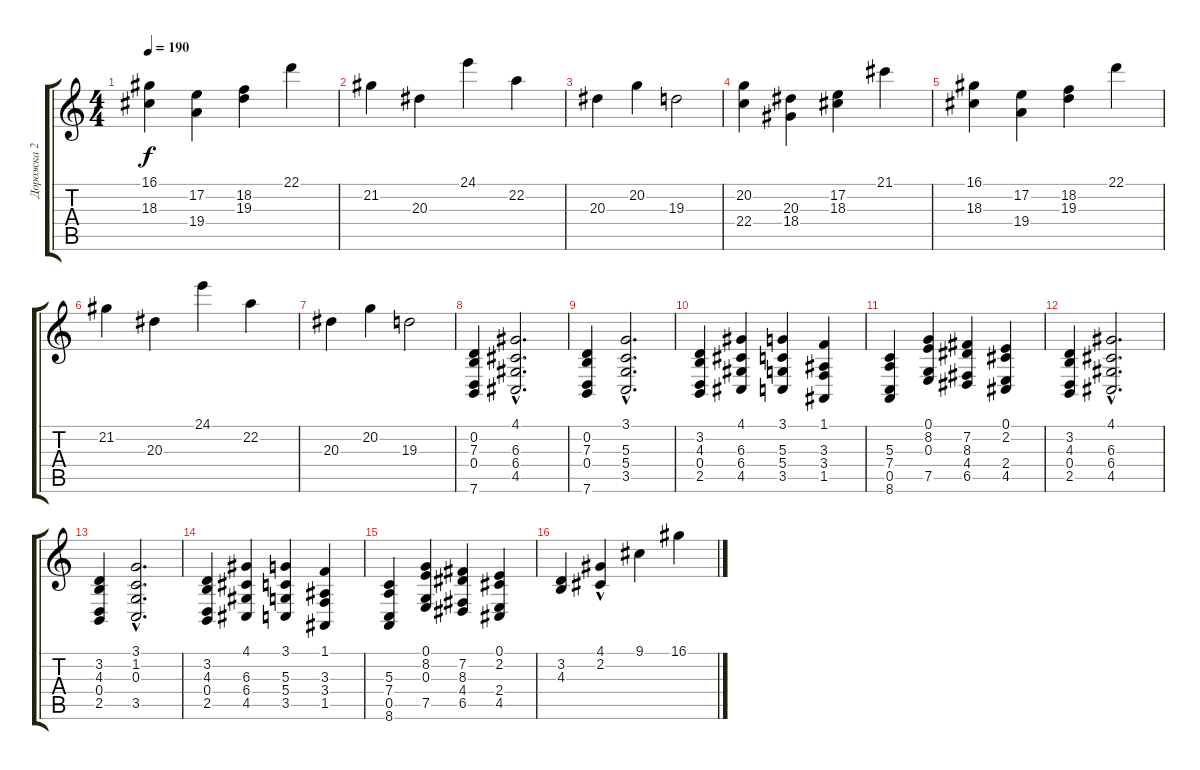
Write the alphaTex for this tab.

\track ("Дорожка 2" "Дорожка 2") {instrument stringensemble1}
\staff {score tabs}
\tuning (E4 B3 G3 D3 A2 E2) {hide}
\ts (4 4)
\tempo 190
\clef g2
\ks c
(16.1 18.3).4{dy f} (17.2 19.4).4 (18.2 19.3).4 22.1.4 |
21.2.4 20.3.4 24.1.4 22.2.4 |
20.3.4 20.2.4 19.3.2 |
(20.2 22.4).4 (20.3 18.4).4 (17.2 18.3).4 21.1.4 |
(16.1 18.3).4 (17.2 19.4).4 (18.2 19.3).4 22.1.4 |
21.2.4 20.3.4 24.1.4 22.2.4 |
20.3.4 20.2.4 19.3.2 |
(0.2 7.3 0.4 7.6).4 (4.1{hac} 6.3{hac} 6.4{hac} 4.5{hac}).2{d} |
(0.2 7.3 0.4 7.6).4 (3.1{hac} 5.3{hac} 5.4{hac} 3.5{hac}).2{d} |
(3.2 4.3 0.4 2.5).4 (4.1 6.3 6.4 4.5).4 (3.1 5.3 5.4 3.5).4 (1.1 3.3 3.4 1.5).4 |
(5.3 7.4 0.5 8.6).4 (0.1 8.2 0.3 7.5).4 (7.2 8.3 4.4 6.5).4 (0.1 2.2 2.4 4.5).4 |
(3.2 4.3 0.4 2.5).4 (4.1{hac} 6.3{hac} 6.4{hac} 4.5{hac}).2{d} |
(3.2 4.3 0.4 2.5).4 (3.1{hac} 1.2{hac} 0.3{hac} 3.5{hac}).2{d} |
(3.2 4.3 0.4 2.5).4 (4.1 6.3 6.4 4.5).4 (3.1 5.3 5.4 3.5).4 (1.1 3.3 3.4 1.5).4 |
(5.3 7.4 0.5 8.6).4 (0.1 8.2 0.3 7.5).4 (7.2 8.3 4.4 6.5).4 (0.1 2.2 2.4 4.5).4 |
(3.2 4.3).4 (4.1{hac} 2.2{hac}).4 9.1.4 16.1.4
